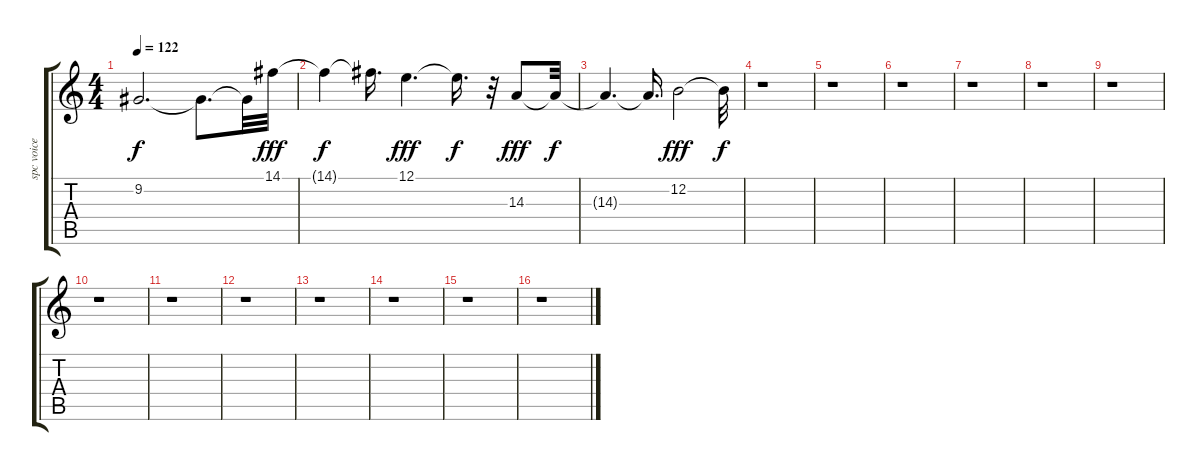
\track ("spc voice" "spc voice") {instrument pad4choir}
\staff {score tabs}
\tuning (E4 B3 G3 D3 A2 E2) {hide}
\ts (4 4)
\tempo 122
\clef g2
\ks c
9.2{t}.2{d dy f} 9.2{t}.8{d} 9.2{t}.32 14.1.32{dy fff} |
14.1{t}.4{dy f} 14.1{t}.16{d} 12.1.4{d dy fff} 12.1{t}.16{d dy f} r.32 14.3.8{dy fff} 14.3{t}.32{dy f} |
14.3{t}.4{d} 14.3{t}.16{d} 12.2.2{dy fff} 12.2{t}.32{dy f} |
r.1 |
r.1 |
r.1 |
r.1 |
r.1 |
r.1 |
r.1 |
r.1 |
r.1 |
r.1 |
r.1 |
r.1 |
r.1
